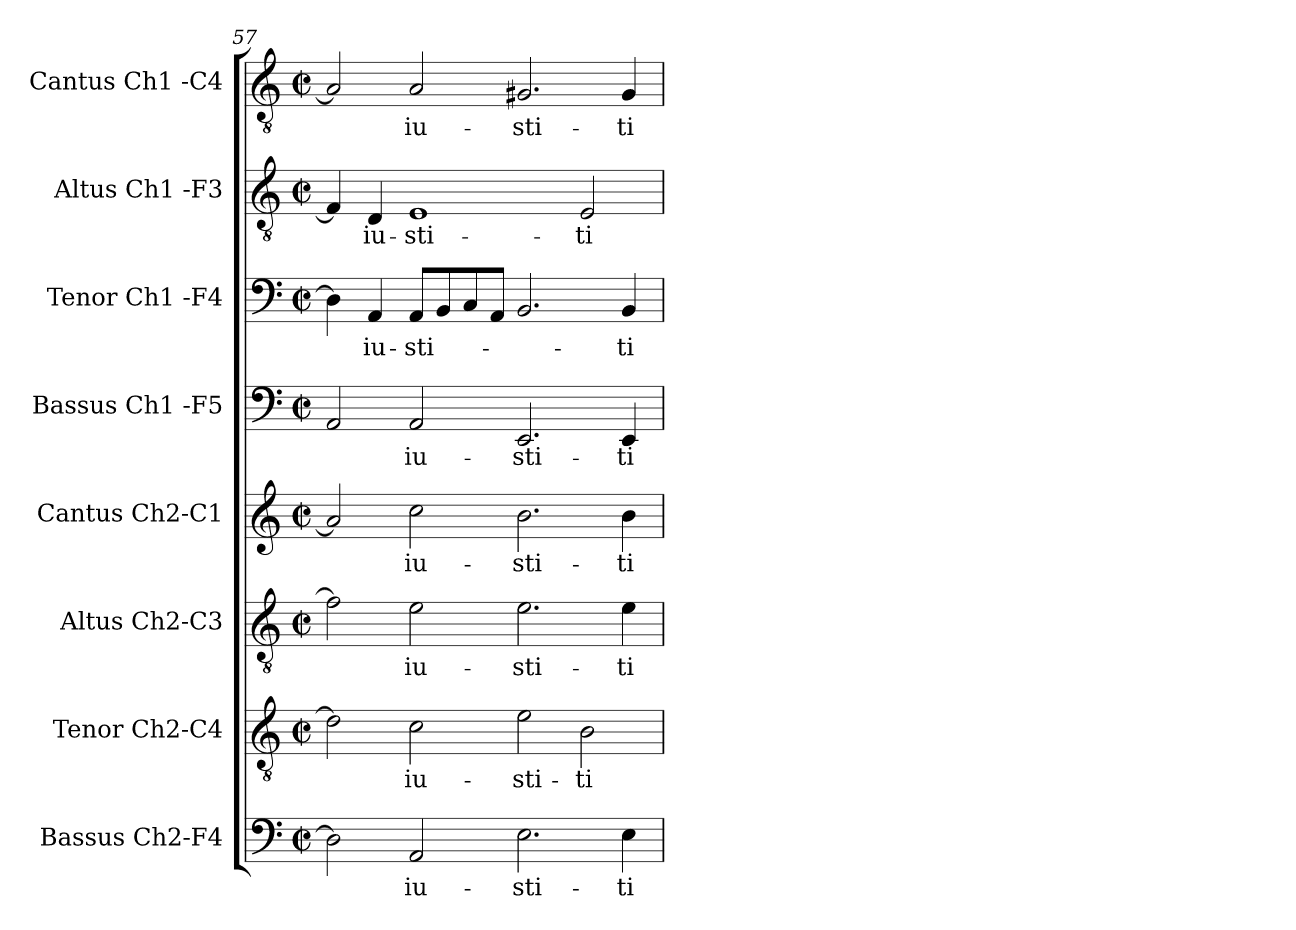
**kern	**text	**kern	**text	**kern	**text	**kern	**text	**kern	**text	**kern	**text	**kern	**text	**kern	**text
*part8	*part8	*part7	*part7	*part6	*part6	*part5	*part5	*part4	*part4	*part3	*part3	*part2	*part2	*part1	*part1
*staff8	*staff8	*staff7	*staff7	*staff6	*staff6	*staff5	*staff5	*staff4	*staff4	*staff3	*staff3	*staff2	*staff2	*staff1	*staff1
*I"Bassus Ch2-F4	*	*I"Tenor Ch2-C4	*	*I"Altus Ch2-C3	*	*I"Cantus Ch2-C1	*	*I"Bassus Ch1 -F5	*	*I"Tenor Ch1 -F4	*	*I"Altus Ch1 -F3	*	*I"Cantus Ch1 -C4	*
*I'B2	*	*I'T2	*	*I'A2	*	*I'C2	*	*I'B1	*	*I'T1	*	*I'A1	*	*I'C1	*
*clefF4	*	*clefGv2	*	*clefGv2	*	*clefG2	*	*clefF4	*	*clefF4	*	*clefGv2	*	*clefGv2	*
*k[]	*	*k[]	*	*k[]	*	*k[]	*	*k[]	*	*k[]	*	*k[]	*	*k[]	*
*M2/2	*	*M2/2	*	*M2/2	*	*M2/2	*	*M2/2	*	*M2/2	*	*M2/2	*	*M2/2	*
*met(c|)	*	*met(c|)	*	*met(c|)	*	*met(c|)	*	*met(c|)	*	*met(c|)	*	*met(c|)	*	*met(c|)	*
=57	=57	=57	=57	=57	=57	=57	=57	=57	=57	=57	=57	=57	=57	=57	=57
2D\]	.	2d\]	.	2f\]	.	2a/]	.	2AA/	.	4D\]	.	4F/]	.	2A/]	.
!	!	!	!	!	!	!	!	!	!	!	!LO:LY:b	!	!LO:LY:b	!	!
.	.	.	.	.	.	.	.	.	.	4AA/	iu-	4D/	iu-	.	.
!	!LO:LY:b	!	!LO:LY:b	!	!LO:LY:b	!	!LO:LY:b	!	!LO:LY:b	!	!LO:LY:b	!	!LO:LY:b	!	!LO:LY:b
2AA/	iu-	2c\	iu-	2e\	iu-	2cc\	iu-	2AA/	iu-	8AA/L	-sti-	1E	-sti-	2A/	iu-
.	.	.	.	.	.	.	.	.	.	8BB/	.	.	.	.	.
.	.	.	.	.	.	.	.	.	.	8C/	.	.	.	.	.
.	.	.	.	.	.	.	.	.	.	8AA/J	.	.	.	.	.
!	!LO:LY:b	!	!LO:LY:b	!	!LO:LY:b	!	!LO:LY:b	!	!LO:LY:b	!	!	!	!	!	!LO:LY:b
2.E\	-sti-	2e\	-sti-	2.e\	-sti-	2.b\	-sti-	2.EE/	-sti-	2.BB/	.	.	.	2.G#X/	-sti-
!	!	!	!LO:LY:b	!	!	!	!	!	!	!	!	!	!LO:LY:b	!	!
.	.	2B\	-ti-	.	.	.	.	.	.	.	.	2E/	-ti-	.	.
!	!LO:LY:b	!	!	!	!LO:LY:b	!	!LO:LY:b	!	!LO:LY:b	!	!LO:LY:b	!	!	!	!LO:LY:b
4E\	-ti-	.	.	4e\	-ti-	4b\	-ti-	4EE/	-ti-	4BB/	-ti-	.	.	4G#/	-ti-
=	=	=	=	=	=	=	=	=	=	=	=	=	=	=	=
*-	*-	*-	*-	*-	*-	*-	*-	*-	*-	*-	*-	*-	*-	*-	*-
